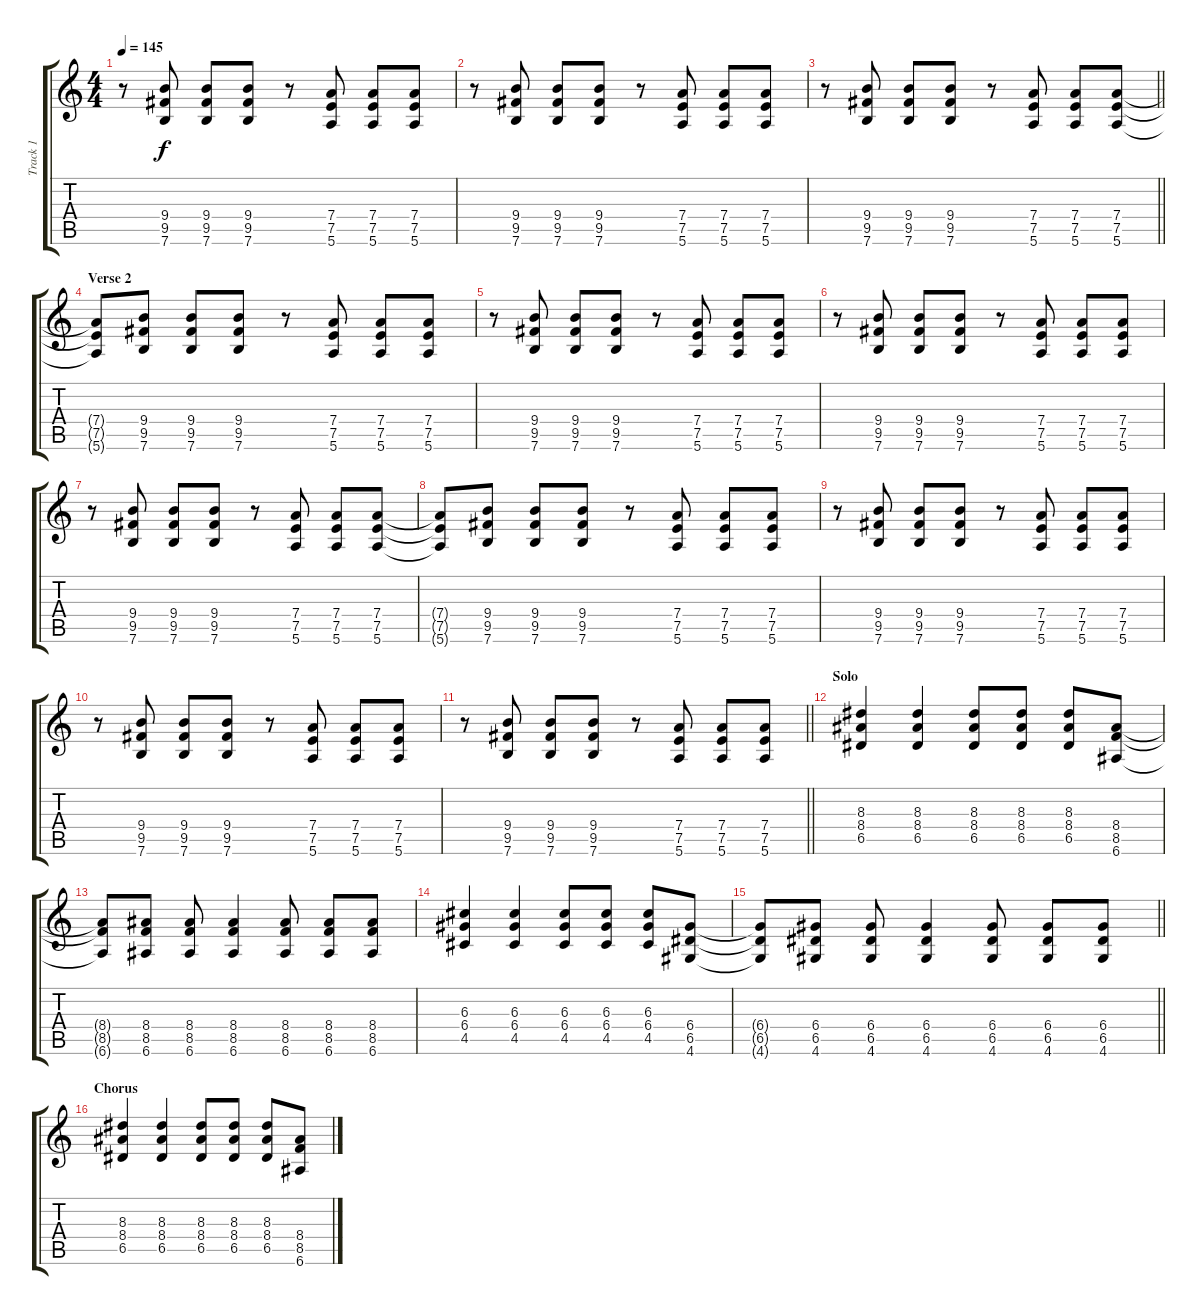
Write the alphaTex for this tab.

\track ("Track 1" "Track 1") {instrument overdrivenguitar}
\staff {score tabs}
\tuning (E4 B3 G3 D3 A2 E2) {hide}
\ts (4 4)
\tempo 145
\clef g2
\ks c
r.8{dy f} (9.4 9.5 7.6).8 (9.4 9.5 7.6).8 (9.4 9.5 7.6).8 r.8 (7.4 7.5 5.6).8 (7.4 7.5 5.6).8 (7.4 7.5 5.6).8 |
r.8 (9.4 9.5 7.6).8 (9.4 9.5 7.6).8 (9.4 9.5 7.6).8 r.8 (7.4 7.5 5.6).8 (7.4 7.5 5.6).8 (7.4 7.5 5.6).8 |
\barLineRight lightlight
r.8 (9.4 9.5 7.6).8 (9.4 9.5 7.6).8 (9.4 9.5 7.6).8 r.8 (7.4 7.5 5.6).8 (7.4 7.5 5.6).8 (7.4 7.5 5.6).8 |
\section ("" "Verse 2")
(7.4{t} 7.5{t} 5.6{t}).8 (9.4 9.5 7.6).8 (9.4 9.5 7.6).8 (9.4 9.5 7.6).8 r.8 (7.4 7.5 5.6).8 (7.4 7.5 5.6).8 (7.4 7.5 5.6).8 |
r.8 (9.4 9.5 7.6).8 (9.4 9.5 7.6).8 (9.4 9.5 7.6).8 r.8 (7.4 7.5 5.6).8 (7.4 7.5 5.6).8 (7.4 7.5 5.6).8 |
r.8 (9.4 9.5 7.6).8 (9.4 9.5 7.6).8 (9.4 9.5 7.6).8 r.8 (7.4 7.5 5.6).8 (7.4 7.5 5.6).8 (7.4 7.5 5.6).8 |
r.8 (9.4 9.5 7.6).8 (9.4 9.5 7.6).8 (9.4 9.5 7.6).8 r.8 (7.4 7.5 5.6).8 (7.4 7.5 5.6).8 (7.4 7.5 5.6).8 |
(7.4{t} 7.5{t} 5.6{t}).8 (9.4 9.5 7.6).8 (9.4 9.5 7.6).8 (9.4 9.5 7.6).8 r.8 (7.4 7.5 5.6).8 (7.4 7.5 5.6).8 (7.4 7.5 5.6).8 |
r.8 (9.4 9.5 7.6).8 (9.4 9.5 7.6).8 (9.4 9.5 7.6).8 r.8 (7.4 7.5 5.6).8 (7.4 7.5 5.6).8 (7.4 7.5 5.6).8 |
r.8 (9.4 9.5 7.6).8 (9.4 9.5 7.6).8 (9.4 9.5 7.6).8 r.8 (7.4 7.5 5.6).8 (7.4 7.5 5.6).8 (7.4 7.5 5.6).8 |
\barLineRight lightlight
r.8 (9.4 9.5 7.6).8 (9.4 9.5 7.6).8 (9.4 9.5 7.6).8 r.8 (7.4 7.5 5.6).8 (7.4 7.5 5.6).8 (7.4 7.5 5.6).8 |
\section ("" "Solo")
(8.3 8.4 6.5).4 (8.3 8.4 6.5).4 (8.3 8.4 6.5).8 (8.3 8.4 6.5).8 (8.3 8.4 6.5).8 (8.4 8.5 6.6).8 |
(8.4{t} 8.5{t} 6.6{t}).8 (8.4 8.5 6.6).8 (8.4 8.5 6.6).8 (8.4 8.5 6.6).4 (8.4 8.5 6.6).8 (8.4 8.5 6.6).8 (8.4 8.5 6.6).8 |
(6.3 6.4 4.5).4 (6.3 6.4 4.5).4 (6.3 6.4 4.5).8 (6.3 6.4 4.5).8 (6.3 6.4 4.5).8 (6.4 6.5 4.6).8 |
\barLineRight lightlight
(6.4{t} 6.5{t} 4.6{t}).8 (6.4 6.5 4.6).8 (6.4 6.5 4.6).8 (6.4 6.5 4.6).4 (6.4 6.5 4.6).8 (6.4 6.5 4.6).8 (6.4 6.5 4.6).8 |
\section ("" "Chorus")
(8.3 8.4 6.5).4 (8.3 8.4 6.5).4 (8.3 8.4 6.5).8 (8.3 8.4 6.5).8 (8.3 8.4 6.5).8 (8.4 8.5 6.6).8
